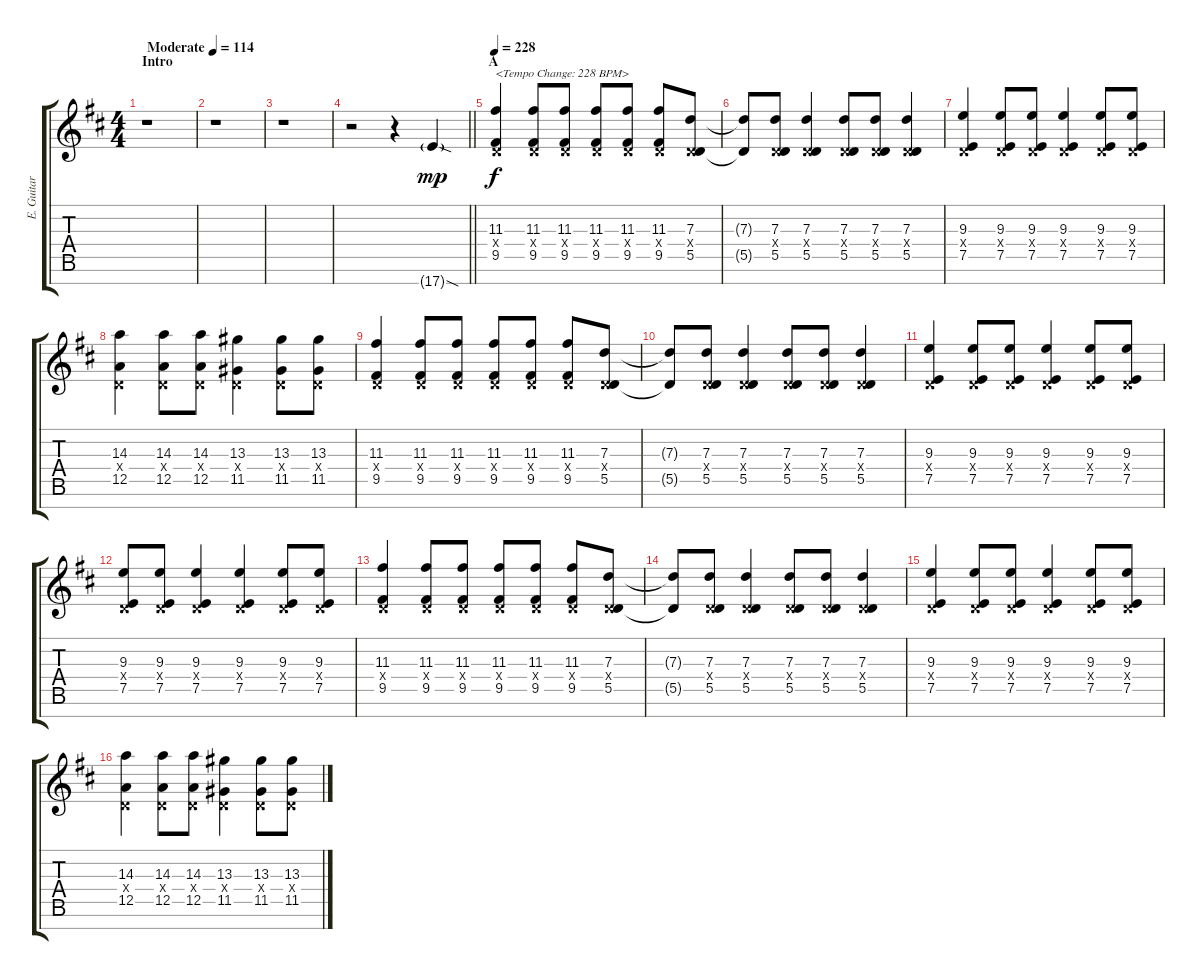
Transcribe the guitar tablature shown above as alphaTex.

\track ("E. Guitar I" "E. Guitar ") {instrument overdrivenguitar}
\staff {score tabs}
\tuning (E4 B3 G3 D3 A2 E2 B1) {hide}
\ts (4 4)
\section ("" "Intro")
\tempo (114 "Moderate")
\clef g2
\ks d
r.1{dy mp instrument overdrivenguitar} |
r.1 |
r.1 |
\barLineRight lightlight
r.2 r.4 17.7{sod g}.4 |
\section ("" "A")
\tempo 228
(11.3 0.4{x} 9.5).4{txt "<Tempo Change: 228 BPM>" dy f} (11.3 0.4{x} 9.5).8 (11.3 0.4{x} 9.5).8 (11.3 0.4{x} 9.5).8 (11.3 0.4{x} 9.5).8 (11.3 0.4{x} 9.5).8 (7.3 0.4{x} 5.5).8 |
(7.3{t} 5.5{t}).8 (7.3 0.4{x} 5.5).8 (7.3 0.4{x} 5.5).4 (7.3 0.4{x} 5.5).8 (7.3 0.4{x} 5.5).8 (7.3 0.4{x} 5.5).4 |
(9.3 0.4{x} 7.5).4 (9.3 0.4{x} 7.5).8 (9.3 0.4{x} 7.5).8 (9.3 0.4{x} 7.5).4 (9.3 0.4{x} 7.5).8 (9.3 0.4{x} 7.5).8 |
(14.3 0.4{x} 12.5).4 (14.3 0.4{x} 12.5).8 (14.3 0.4{x} 12.5).8 (13.3 0.4{x} 11.5).4 (13.3 0.4{x} 11.5).8 (13.3 0.4{x} 11.5).8 |
(11.3 0.4{x} 9.5).4 (11.3 0.4{x} 9.5).8 (11.3 0.4{x} 9.5).8 (11.3 0.4{x} 9.5).8 (11.3 0.4{x} 9.5).8 (11.3 0.4{x} 9.5).8 (7.3 0.4{x} 5.5).8 |
(7.3{t} 5.5{t}).8 (7.3 0.4{x} 5.5).8 (7.3 0.4{x} 5.5).4 (7.3 0.4{x} 5.5).8 (7.3 0.4{x} 5.5).8 (7.3 0.4{x} 5.5).4 |
(9.3 0.4{x} 7.5).4 (9.3 0.4{x} 7.5).8 (9.3 0.4{x} 7.5).8 (9.3 0.4{x} 7.5).4 (9.3 0.4{x} 7.5).8 (9.3 0.4{x} 7.5).8 |
(9.3 0.4{x} 7.5).8 (9.3 0.4{x} 7.5).8 (9.3 0.4{x} 7.5).4 (9.3 0.4{x} 7.5).4 (9.3 0.4{x} 7.5).8 (9.3 0.4{x} 7.5).8 |
(11.3 0.4{x} 9.5).4 (11.3 0.4{x} 9.5).8 (11.3 0.4{x} 9.5).8 (11.3 0.4{x} 9.5).8 (11.3 0.4{x} 9.5).8 (11.3 0.4{x} 9.5).8 (7.3 0.4{x} 5.5).8 |
(7.3{t} 5.5{t}).8 (7.3 0.4{x} 5.5).8 (7.3 0.4{x} 5.5).4 (7.3 0.4{x} 5.5).8 (7.3 0.4{x} 5.5).8 (7.3 0.4{x} 5.5).4 |
(9.3 0.4{x} 7.5).4 (9.3 0.4{x} 7.5).8 (9.3 0.4{x} 7.5).8 (9.3 0.4{x} 7.5).4 (9.3 0.4{x} 7.5).8 (9.3 0.4{x} 7.5).8 |
(14.3 0.4{x} 12.5).4 (14.3 0.4{x} 12.5).8 (14.3 0.4{x} 12.5).8 (13.3 0.4{x} 11.5).4 (13.3 0.4{x} 11.5).8 (13.3 0.4{x} 11.5).8
